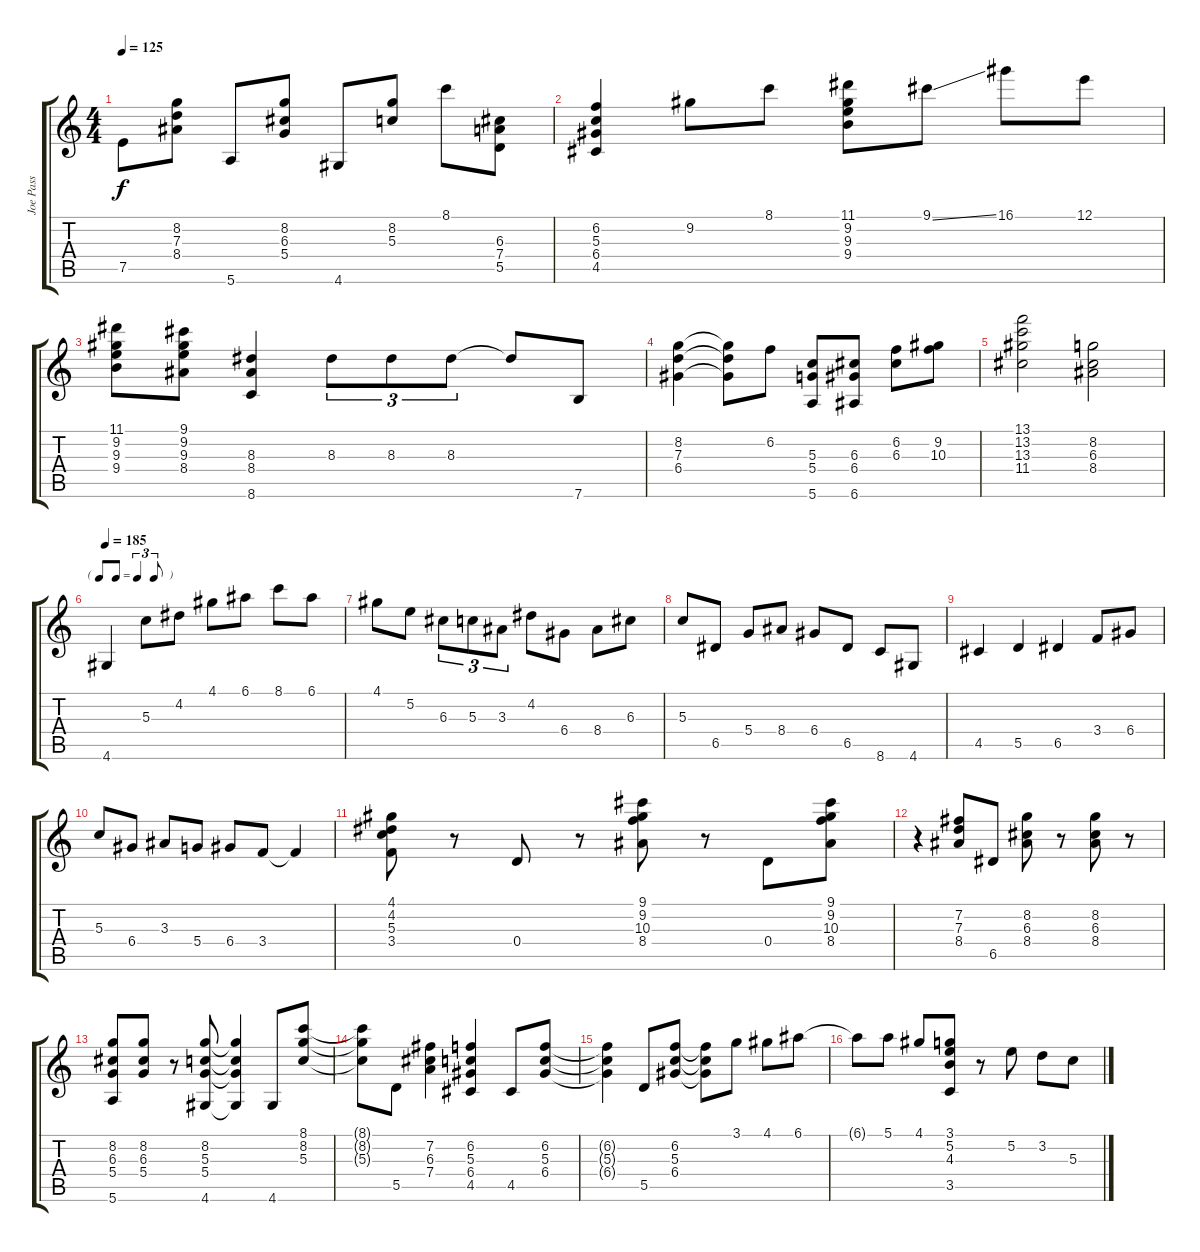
\track ("Joe Pass" "Joe Pass") {instrument electricguitarjazz}
\staff {score tabs}
\tuning (E4 B3 G3 D3 A2 E2) {hide}
\ts (4 4)
\tempo 125
\clef g2
\ks c
7.5.8{dy f} (8.2 7.3 8.4).8 5.6.8 (8.2 6.3 5.4).8 4.6.8 (8.2 5.3).8 8.1.8 (6.3 7.4 5.5).8 |
(6.2 5.3 6.4 4.5).4 9.2.8 8.1.8 (11.1 9.2 9.3 9.4).8 9.1{ss}.8 16.1.8 12.1.8 |
(11.1 9.2 9.3 9.4).8 (9.1 9.2 9.3 8.4).8 (8.3 8.4 8.6).4 8.3.8{tu (3 2)} 8.3.8{tu (3 2)} 8.3.8{tu (3 2)} 8.3{t}.8 7.6.8 |
(8.2 7.3 6.4).4 (8.2{t} 7.3{t} 6.4{t}).8 6.2.8 (5.3 5.4 5.6).8 (6.3 6.4 6.6).8 (6.2 6.3).8 (9.2 10.3).8 |
(13.1 13.2 13.3 11.4).2 (8.2 6.3 8.4).2 |
\tf triplet8th
\tempo 185
4.6.4 5.3.8 4.2.8 4.1.8 6.1.8 8.1.8 6.1.8 |
4.1.8 5.2.8 6.3.8{tu (3 2)} 5.3.8{tu (3 2)} 3.3.8{tu (3 2)} 4.2.8 6.4.8 8.4.8 6.3.8 |
5.3.8 6.5.8 5.4.8 8.4.8 6.4.8 6.5.8 8.6.8 4.6.8 |
4.5.4 5.5.4 6.5.4 3.4.8 6.4.8 |
5.3.8 6.4.8 3.3.8 5.4.8 6.4.8 3.4.8 3.4{t}.4 |
(4.1 4.2 5.3 3.4).8 r.8 0.4.8 r.8 (9.1 9.2 10.3 8.4).8 r.8 0.4.8 (9.1 9.2 10.3 8.4).8 |
r.4 (7.2 7.3 8.4).8 6.5.8 (8.2 6.3 8.4).8 r.8 (8.2 6.3 8.4).8 r.8 |
(8.2 6.3 5.4 5.6).8 (8.2 6.3 5.4).8 r.8 (8.2 5.3 5.4 4.6).8 (8.2{t} 5.3{t} 5.4{t} 4.6{t}).4 4.6.8 (8.1 8.2 5.3).8 |
(8.1{t} 8.2{t} 5.3{t}).8 5.5.8 (7.2 6.3 7.4).4 (6.2 5.3 6.4 4.5).4 4.5.8 (6.2 5.3 6.4).8 |
(6.2{t} 5.3{t} 6.4{t}).4 5.5.8 (6.2 5.3 6.4).8 (6.2{t} 5.3{t} 6.4{t}).8 3.1.8 4.1.8 6.1.8 |
6.1{t}.8 5.1.8 4.1.8 (3.1 5.2 4.3 3.5).8 r.8 5.2.8 3.2.8 5.3.8
